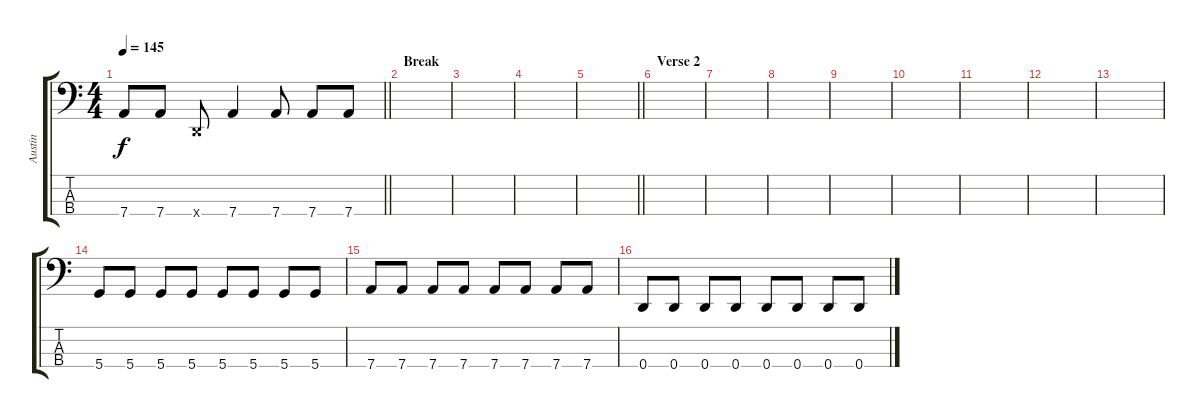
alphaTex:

\track ("Austin" "Austin") {instrument electricbasspick}
\staff {score tabs}
\tuning (G2 D2 A1 D1) {hide}
\ts (4 4)
\tempo 145
\clef f4
\barLineRight lightlight
\ks c
7.4{t}.8{dy f} 7.4.8 0.4{x}.8 7.4.4 7.4.8 7.4.8 7.4.8 |
\section ("" "Break")
|
|
|
\barLineRight lightlight
|
\section ("" "Verse 2")
|
|
|
|
|
|
|
|
5.4.8 5.4.8 5.4.8 5.4.8 5.4.8 5.4.8 5.4.8 5.4.8 |
7.4.8 7.4.8 7.4.8 7.4.8 7.4.8 7.4.8 7.4.8 7.4.8 |
0.4.8 0.4.8 0.4.8 0.4.8 0.4.8 0.4.8 0.4.8 0.4.8
